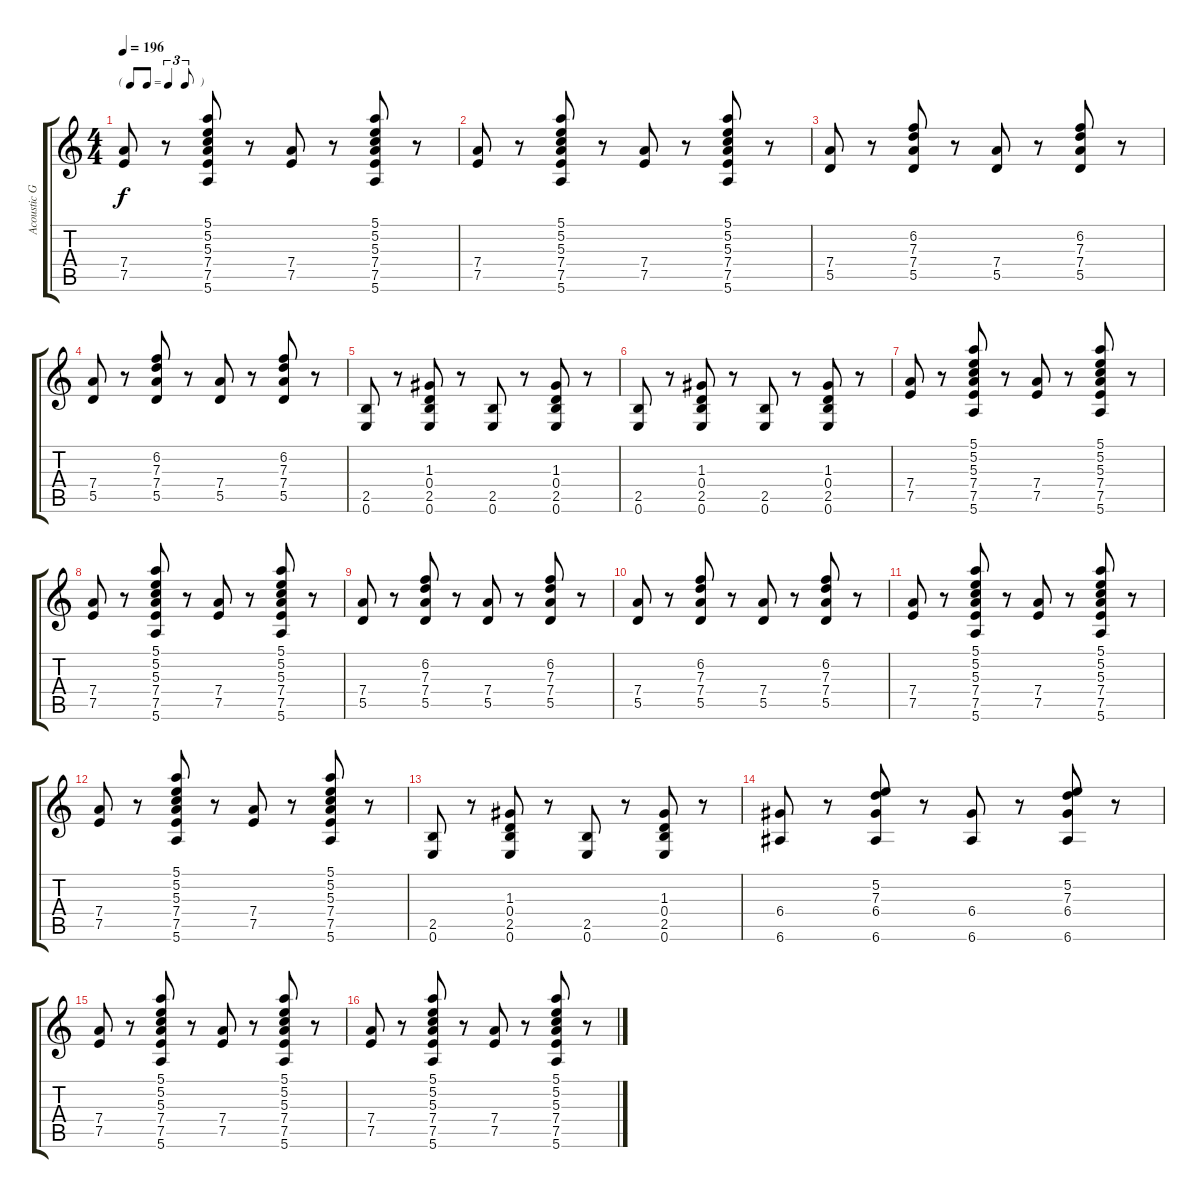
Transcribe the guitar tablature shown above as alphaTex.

\track ("Acoustic Guitar (Rhythm)" "Acoustic G") {instrument acousticguitarnylon}
\staff {score tabs}
\tuning (E4 B3 G3 D3 A2 E2) {hide}
\ts (4 4)
\tf triplet8th
\tempo 196
\clef g2
\ks c
(7.4 7.5).8{dy f} r.8 (5.1 5.2 5.3 7.4 7.5 5.6).8 r.8 (7.4 7.5).8 r.8 (5.1 5.2 5.3 7.4 7.5 5.6).8 r.8 |
(7.4 7.5).8 r.8 (5.1 5.2 5.3 7.4 7.5 5.6).8 r.8 (7.4 7.5).8 r.8 (5.1 5.2 5.3 7.4 7.5 5.6).8 r.8 |
(7.4 5.5).8 r.8 (6.2 7.3 7.4 5.5).8 r.8 (7.4 5.5).8 r.8 (6.2 7.3 7.4 5.5).8 r.8 |
(7.4 5.5).8 r.8 (6.2 7.3 7.4 5.5).8 r.8 (7.4 5.5).8 r.8 (6.2 7.3 7.4 5.5).8 r.8 |
(2.5 0.6).8 r.8 (1.3 0.4 2.5 0.6).8 r.8 (2.5 0.6).8 r.8 (1.3 0.4 2.5 0.6).8 r.8 |
(2.5 0.6).8 r.8 (1.3 0.4 2.5 0.6).8 r.8 (2.5 0.6).8 r.8 (1.3 0.4 2.5 0.6).8 r.8 |
(7.4 7.5).8 r.8 (5.1 5.2 5.3 7.4 7.5 5.6).8 r.8 (7.4 7.5).8 r.8 (5.1 5.2 5.3 7.4 7.5 5.6).8 r.8 |
(7.4 7.5).8 r.8 (5.1 5.2 5.3 7.4 7.5 5.6).8 r.8 (7.4 7.5).8 r.8 (5.1 5.2 5.3 7.4 7.5 5.6).8 r.8 |
(7.4 5.5).8 r.8 (6.2 7.3 7.4 5.5).8 r.8 (7.4 5.5).8 r.8 (6.2 7.3 7.4 5.5).8 r.8 |
(7.4 5.5).8 r.8 (6.2 7.3 7.4 5.5).8 r.8 (7.4 5.5).8 r.8 (6.2 7.3 7.4 5.5).8 r.8 |
(7.4 7.5).8 r.8 (5.1 5.2 5.3 7.4 7.5 5.6).8 r.8 (7.4 7.5).8 r.8 (5.1 5.2 5.3 7.4 7.5 5.6).8 r.8 |
(7.4 7.5).8 r.8 (5.1 5.2 5.3 7.4 7.5 5.6).8 r.8 (7.4 7.5).8 r.8 (5.1 5.2 5.3 7.4 7.5 5.6).8 r.8 |
(2.5 0.6).8 r.8 (1.3 0.4 2.5 0.6).8 r.8 (2.5 0.6).8 r.8 (1.3 0.4 2.5 0.6).8 r.8 |
(6.4 6.6).8 r.8 (5.2 7.3 6.4 6.6).8 r.8 (6.4 6.6).8 r.8 (5.2 7.3 6.4 6.6).8 r.8 |
(7.4 7.5).8 r.8 (5.1 5.2 5.3 7.4 7.5 5.6).8 r.8 (7.4 7.5).8 r.8 (5.1 5.2 5.3 7.4 7.5 5.6).8 r.8 |
(7.4 7.5).8 r.8 (5.1 5.2 5.3 7.4 7.5 5.6).8 r.8 (7.4 7.5).8 r.8 (5.1 5.2 5.3 7.4 7.5 5.6).8 r.8
